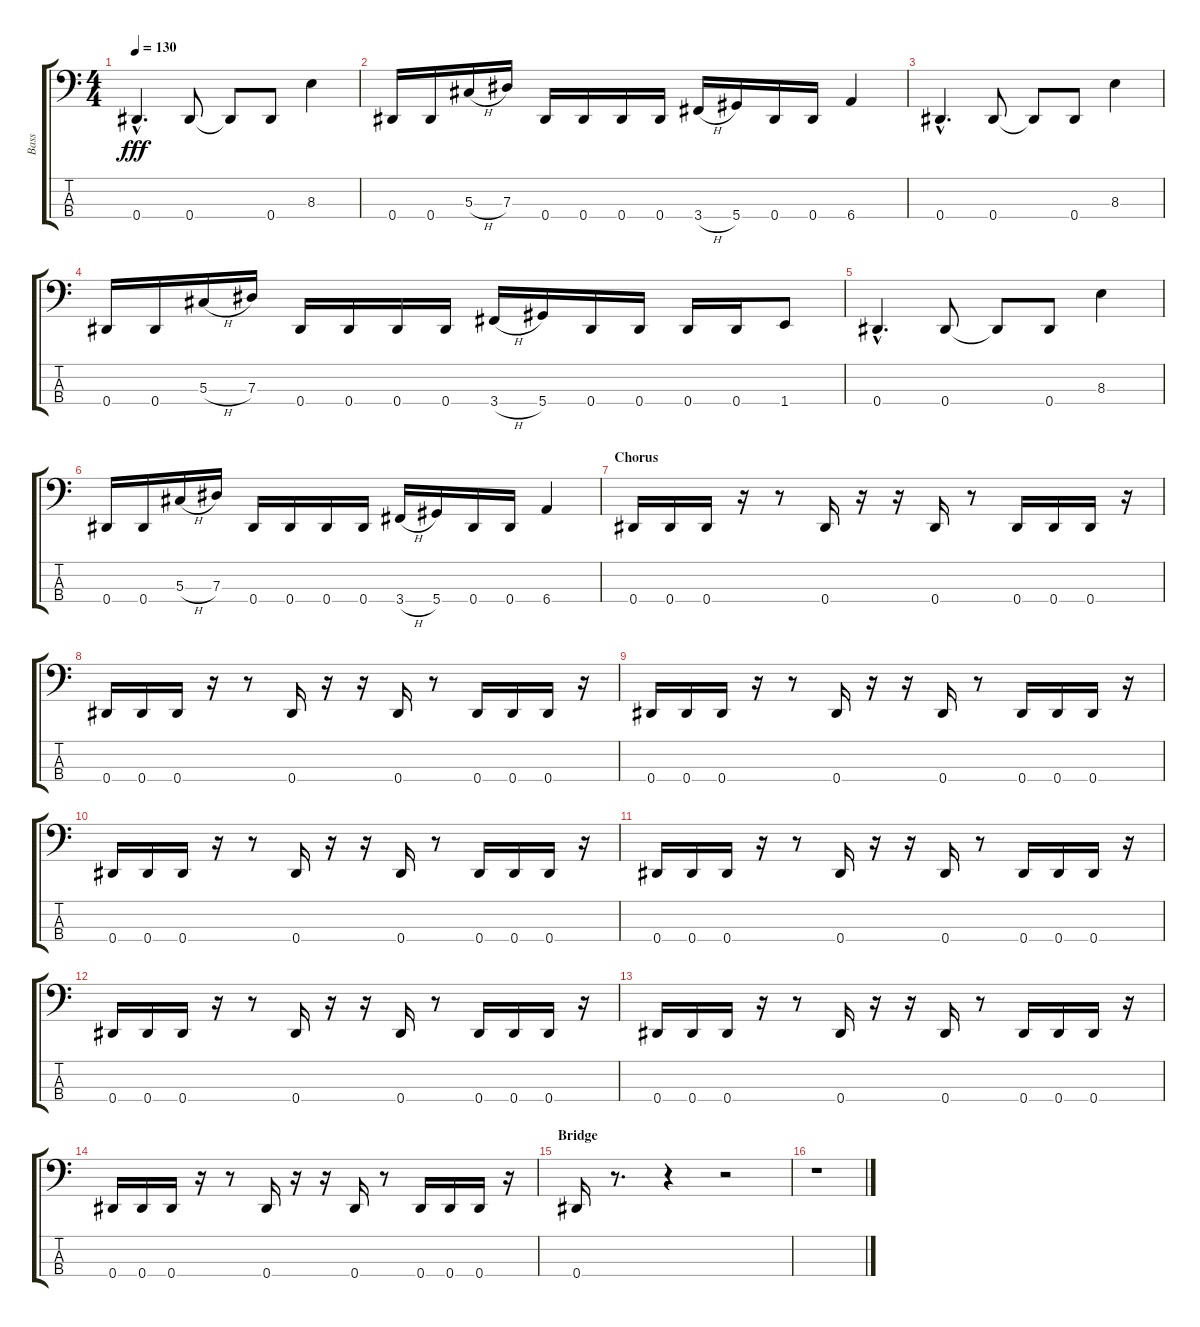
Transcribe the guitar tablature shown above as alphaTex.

\track ("Bass" "Bass") {instrument electricbasspick}
\staff {score tabs}
\tuning (Gb2 Db2 Ab1 Eb1) {hide}
\ts (4 4)
\tempo 130
\clef f4
\ks c
0.4{hac}.4{d dy fff} 0.4.8 0.4{t}.8 0.4.8 8.3.4 |
0.4.16 0.4.16 5.3{h}.16 7.3.16 0.4.16 0.4.16 0.4.16 0.4.16 3.4{h}.16 5.4.16 0.4.16 0.4.16 6.4.4 |
0.4{hac}.4{d} 0.4.8 0.4{t}.8 0.4.8 8.3.4 |
0.4.16 0.4.16 5.3{h}.16 7.3.16 0.4.16 0.4.16 0.4.16 0.4.16 3.4{h}.16 5.4.16 0.4.16 0.4.16 0.4.16 0.4.16 1.4.8 |
0.4{hac}.4{d} 0.4.8 0.4{t}.8 0.4.8 8.3.4 |
0.4.16 0.4.16 5.3{h}.16 7.3.16 0.4.16 0.4.16 0.4.16 0.4.16 3.4{h}.16 5.4.16 0.4.16 0.4.16 6.4.4 |
\section ("" "Chorus")
0.4.16 0.4.16 0.4.16 r.16 r.8 0.4.16 r.16 r.16 0.4.16 r.8 0.4.16 0.4.16 0.4.16 r.16 |
0.4.16 0.4.16 0.4.16 r.16 r.8 0.4.16 r.16 r.16 0.4.16 r.8 0.4.16 0.4.16 0.4.16 r.16 |
0.4.16 0.4.16 0.4.16 r.16 r.8 0.4.16 r.16 r.16 0.4.16 r.8 0.4.16 0.4.16 0.4.16 r.16 |
0.4.16 0.4.16 0.4.16 r.16 r.8 0.4.16 r.16 r.16 0.4.16 r.8 0.4.16 0.4.16 0.4.16 r.16 |
0.4.16 0.4.16 0.4.16 r.16 r.8 0.4.16 r.16 r.16 0.4.16 r.8 0.4.16 0.4.16 0.4.16 r.16 |
0.4.16 0.4.16 0.4.16 r.16 r.8 0.4.16 r.16 r.16 0.4.16 r.8 0.4.16 0.4.16 0.4.16 r.16 |
0.4.16 0.4.16 0.4.16 r.16 r.8 0.4.16 r.16 r.16 0.4.16 r.8 0.4.16 0.4.16 0.4.16 r.16 |
0.4.16 0.4.16 0.4.16 r.16 r.8 0.4.16 r.16 r.16 0.4.16 r.8 0.4.16 0.4.16 0.4.16 r.16 |
\section ("" "Bridge")
0.4.16 r.8{d} r.4 r.2 |
r.1
